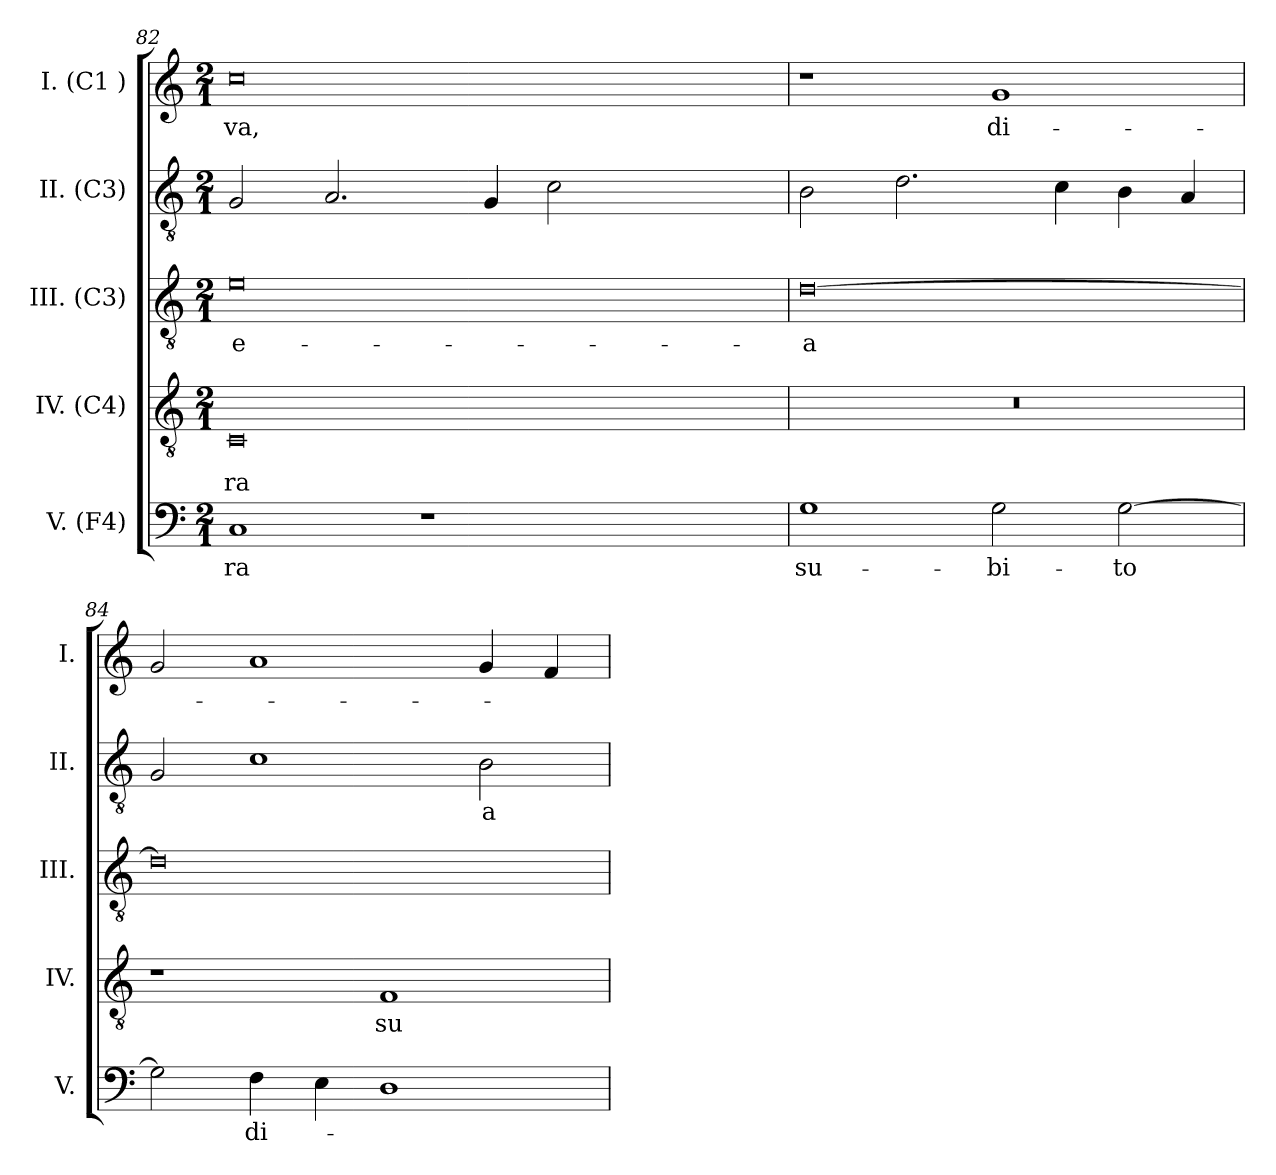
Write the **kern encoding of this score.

**kern	**text	**kern	**text	**text	**kern	**text	**kern	**text	**kern	**text
*part5	*part5	*part4	*part4	*part4	*part3	*part3	*part2	*part2	*part1	*part1
*staff5	*staff5	*staff4	*staff4	*staff4	*staff3	*staff3	*staff2	*staff2	*staff1	*staff1
*I"V. (F4)	*	*I"IV. (C4)	*	*	*I"III. (C3)	*	*I"II. (C3)	*	*I"I. (C1 )	*
*I'V.	*	*I'IV.	*	*	*I'III.	*	*I'II.	*	*I'I.	*
*clefF4	*	*clefGv2	*	*	*clefGv2	*	*clefGv2	*	*clefG2	*
*	*	*	*	*	*	*	*	*	*k[]	*
*	*	*	*	*	*	*	*	*	*C:	*
*M2/1	*	*M2/1	*	*	*M2/1	*	*M2/1	*	*M2/1	*
=82	=82	=82	=82	=82	=82	=82	=82	=82	=82	=82
!	!LO:LY:b:cj	!	!	!LO:LY:b:rj	!	!LO:LY:b:rj	!	!	!	!LO:LY:b:cj
1C	-ra	0C	.	-ra	0e	e-	2G/	.	0cc	-va,
.	.	.	.	.	.	.	2.A/	.	.	.
!LO:N:vis=1	!	!	!	!	!	!	!	!	!	!
0r	.	.	.	.	.	.	.	.	.	.
.	.	.	.	.	.	.	4G/	.	.	.
.	.	.	.	.	.	.	2c\	.	.	.
.	.	1ryy	.	.	1ryy	.	1ryy	.	1ryy	.
=83	=83	=83	=83	=83	=83	=83	=83	=83	=83	=83
!	!LO:LY:b:cj	!	!	!	!	!LO:LY:b:rj	!	!	!	!
1G	su-	0r	.	.	[>0d	-a	2B\	.	1r	.
.	.	.	.	.	.	.	2.d\	.	.	.
!	!LO:LY:b:cj	!	!	!	!	!	!	!	!	!LO:LY:b:cj
2G\	-bi-	.	.	.	.	.	.	.	1g	di-
.	.	.	.	.	.	.	4c\	.	.	.
!	!LO:LY:b:cj	!	!	!	!	!	!	!	!	!
[>2G\	-to	.	.	.	.	.	4B\	.	.	.
.	.	.	.	.	.	.	4A/	.	.	.
=84	=84	=84	=84	=84	=84	=84	=84	=84	=84	=84
2G\]	.	1r	.	.	0d]	.	2G/	.	2g/	.
!	!LO:LY:b:cj	!	!	!	!	!	!	!	!	!
4F\	di-	.	.	.	.	.	1c	.	1a	.
4E\	.	.	.	.	.	.	.	.	.	.
!	!	!	!LO:LY:b:cj	!	!	!	!	!	!	!
1D	.	1F	su-	.	.	.	.	.	.	.
!	!	!	!	!	!	!	!	!LO:LY:b:cj	!	!
.	.	.	.	.	.	.	2B\	-a	4g/	.
.	.	.	.	.	.	.	.	.	4f/	.
=	=	=	=	=	=	=	=	=	=	=
*-	*-	*-	*-	*-	*-	*-	*-	*-	*-	*-
